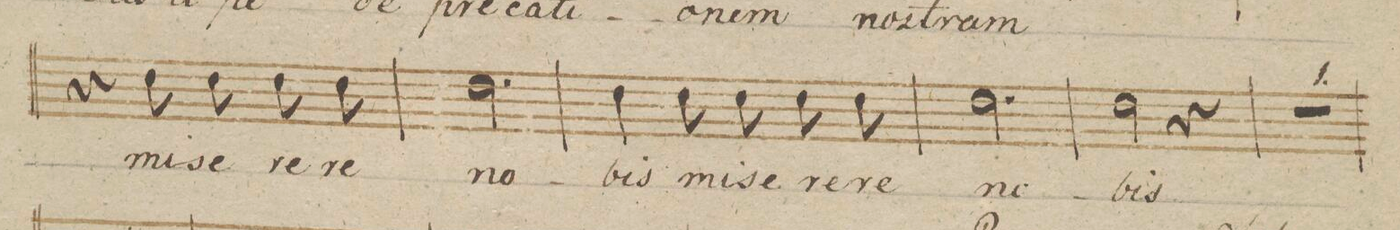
**kern	**text	**dynam
*I"Basso.	*	*
*clefF4	*	*
*k[b-e-]	*	*
*met(c)	*	*
*M3/4	*	*
4r	.	.
8F\	mi-	.
8F\	-se-	.
8F\	-re-	.
8F\	-re	.
=103	=103	=103
2.F\	no-	.
=104	=104	=104
4F\	-bis	.
8F\	mi-	.
8F\	-se-	.
8F\	-re-	.
8F\	-re	.
=105	=105	=105
2.F\	no-	.
=106	=106	=106
2F\	-bis	.
4r	.	.
=107	=107	=107
2.r	.	.
=108	=108	=108
*-	*-	*-
